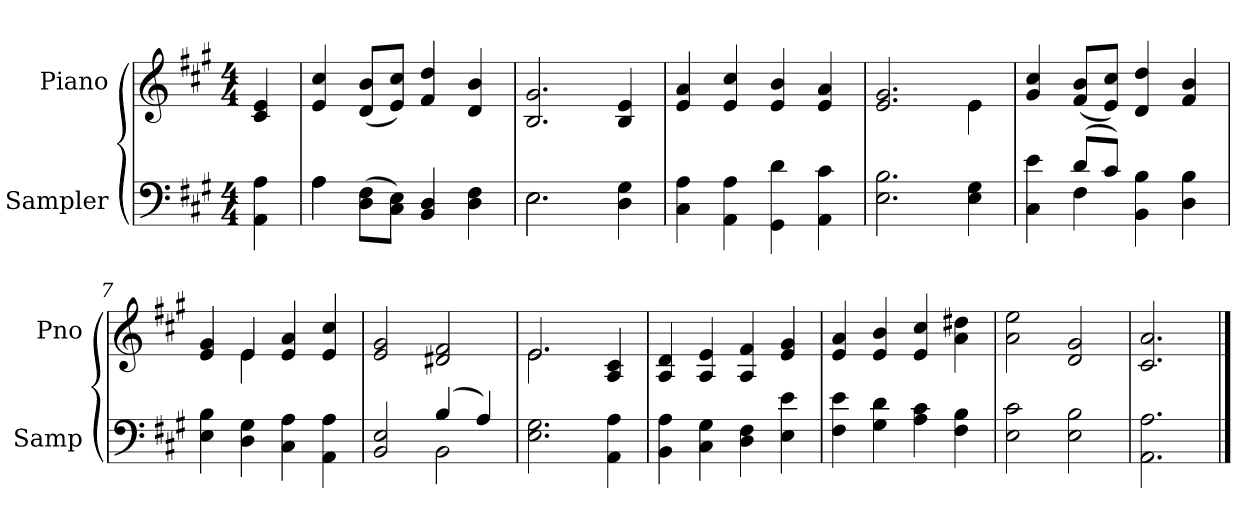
**kern	**kern
*part2	*part1
*staff2	*staff1
*I"Sampler	*I"Piano
*I'Samp	*I'Pno
*clefF4	*clefG2
*k[f#c#g#]	*k[f#c#g#]
*A:	*A:
*M4/4	*M4/4
=1	=1
4AA 4A	4c# 4e
=2	=2
*^	*
4A\	4A	4e 4cc#
(8D\ 8F#\L	2.ryy	(8d/ 8b/L
8C#\ 8E\J)	.	8e/ 8cc#/J)
4BB 4D	.	4f# 4dd
4D 4F#	.	4d 4b
=3	=3	=3
2.E\	2.E	2.B 2.g#
4D 4G#	4ryy	4B 4e
*v	*v	*
=4	=4
4C# 4A	4e 4a
4AA 4A	4e 4cc#
4GG# 4d	4e 4b
4AA 4c#	4e 4a
=5	=5
*	*^
2.E 2.B	2.e 2.g#	2.ryy
4E 4G#	4e\	4e
*	*v	*v
=6	=6
*^	*
4C# 4e	4ryy	4g# 4cc#
(8d/L	4F#	(8f#/ 8b/L
8c#/J)	.	8e/ 8cc#/J)
4BB 4B	2ryy	4d 4dd
4D 4B	.	4f# 4b
*v	*v	*
=7	=7
*	*^
4E 4B	4e 4g#	4ryy
4D 4G#	4e/	4e
4C# 4A	4e 4a	2ryy
4AA 4A	4e 4cc#	.
*	*v	*v
=8	=8
*^	*
2BB 2E	2ryy	2e 2g#
(4B/	2BB	2d#X 2f#
4A/)	.	.
*v	*v	*
=9	=9
*	*^
2.E 2.G#	2.e/	2.e
4AA 4A	4A 4c#	4ryy
*	*v	*v
=10	=10
4BB 4A	4A 4d
4C# 4G#	4A 4e
4D 4F#	4A 4f#
4E 4e	4e 4g#
=11	=11
4F# 4e	4e 4a
4G# 4d	4e 4b
4A 4c#	4e 4cc#
4F# 4B	4a 4dd#X
=12	=12
2E 2c#	2a 2ee
2E 2B	2d 2g#
=13	=13
2.AA 2.A	2.c# 2.a
==	==
*-	*-
